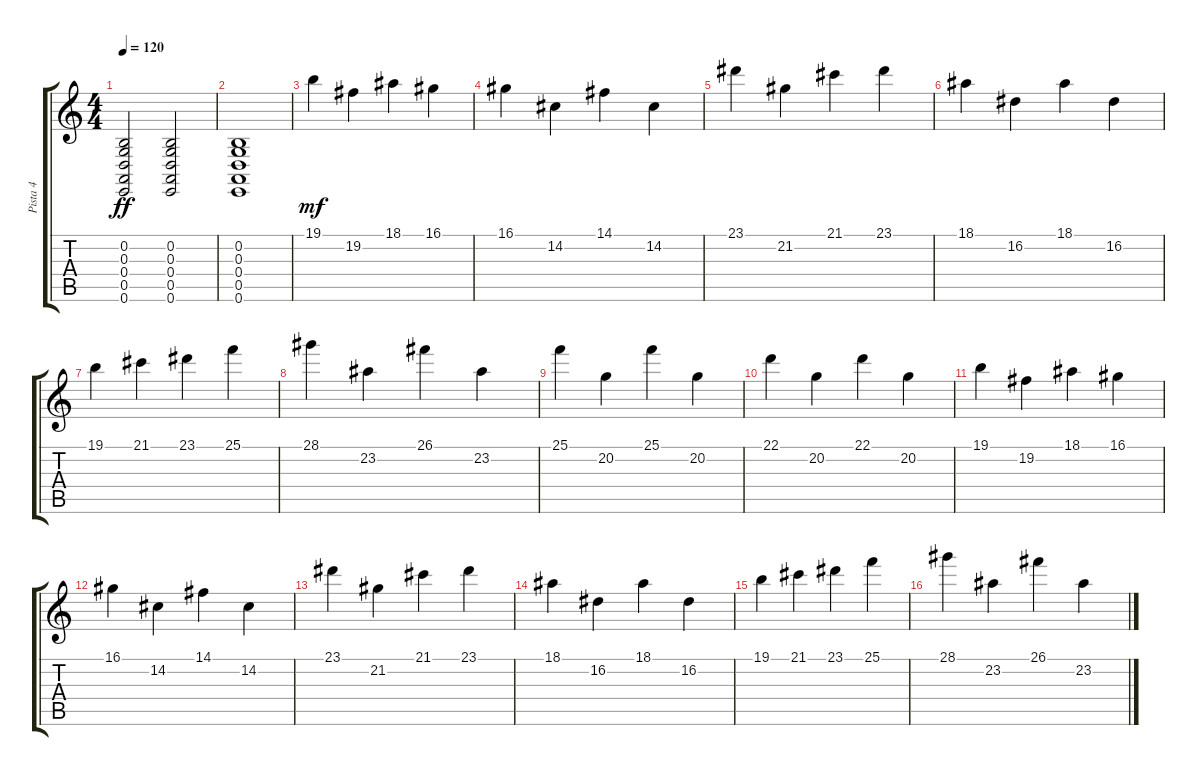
\track ("Pista 4" "Pista 4") {instrument timpani}
\staff {score tabs}
\tuning (E4 B3 G3 D3 A2 E2) {hide}
\ts (4 4)
\tempo 120
\clef g2
\ks c
(0.2 0.3 0.4 0.5 0.6).2{dy ff} (0.2 0.3 0.4 0.5 0.6).2 |
(0.2 0.3 0.4 0.5 0.6).1 |
19.1.4{dy mf volume 8 instrument glockenspiel} 19.2.4 18.1.4 16.1.4 |
16.1.4 14.2.4 14.1.4 14.2.4 |
23.1.4 21.2.4 21.1.4 23.1.4 |
18.1.4 16.2.4 18.1.4 16.2.4 |
19.1.4 21.1.4 23.1.4 25.1.4 |
28.1.4 23.2.4 26.1.4 23.2.4 |
25.1.4 20.2.4 25.1.4 20.2.4 |
22.1.4 20.2.4 22.1.4 20.2.4 |
19.1.4 19.2.4 18.1.4 16.1.4 |
16.1.4 14.2.4 14.1.4 14.2.4 |
23.1.4 21.2.4 21.1.4 23.1.4 |
18.1.4 16.2.4 18.1.4 16.2.4 |
19.1.4 21.1.4 23.1.4 25.1.4 |
28.1.4 23.2.4 26.1.4 23.2.4
